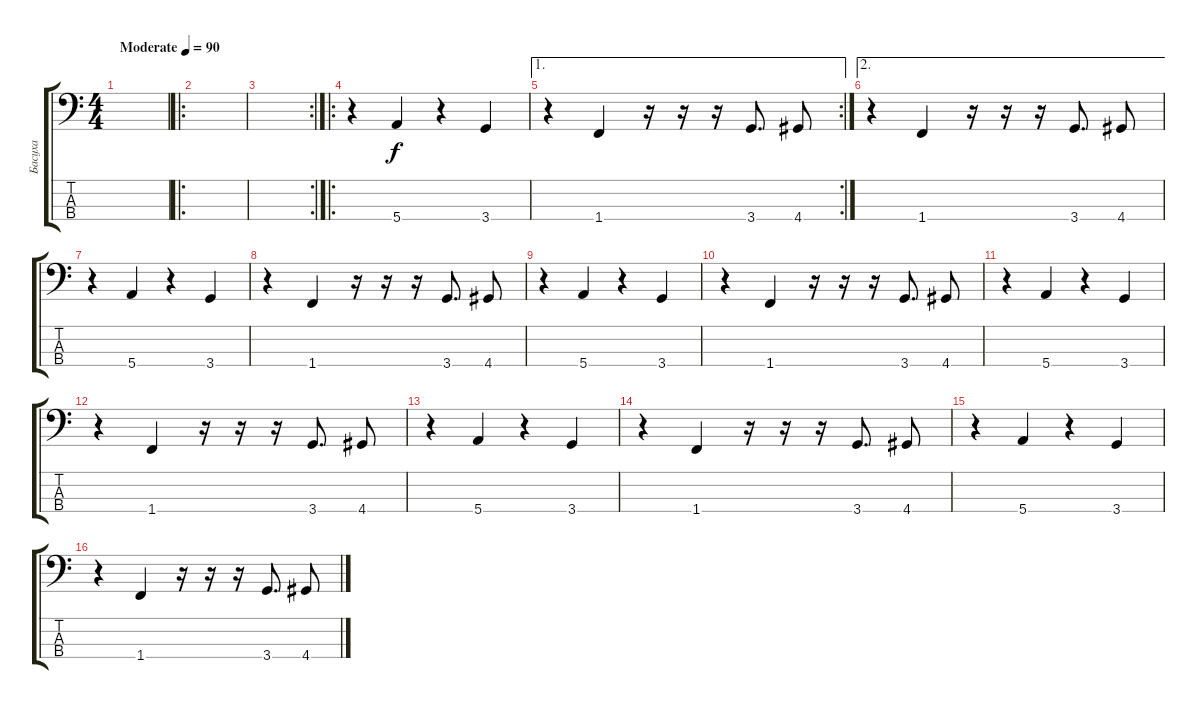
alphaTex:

\track ("Басуха" "Басуха") {instrument electricbassfinger}
\staff {score tabs}
\tuning (G2 D2 A1 E1) {hide}
\ts (4 4)
\tempo (90 "Moderate")
\clef f4
\ks c
|
\ro
|
\rc 2
|
\ro
r.4 5.4.4 r.4 3.4.4 |
\ae 1
\rc 2
r.4 1.4.4 r.16 r.16 r.16 3.4.8{d} 4.4.8 |
\ae 2
r.4 1.4.4 r.16 r.16 r.16 3.4.8{d} 4.4.8 |
r.4 5.4.4 r.4 3.4.4 |
r.4 1.4.4 r.16 r.16 r.16 3.4.8{d} 4.4.8 |
r.4 5.4.4 r.4 3.4.4 |
r.4 1.4.4 r.16 r.16 r.16 3.4.8{d} 4.4.8 |
r.4 5.4.4 r.4 3.4.4 |
r.4 1.4.4 r.16 r.16 r.16 3.4.8{d} 4.4.8 |
r.4 5.4.4 r.4 3.4.4 |
r.4 1.4.4 r.16 r.16 r.16 3.4.8{d} 4.4.8 |
r.4 5.4.4 r.4 3.4.4 |
r.4 1.4.4 r.16 r.16 r.16 3.4.8{d} 4.4.8
